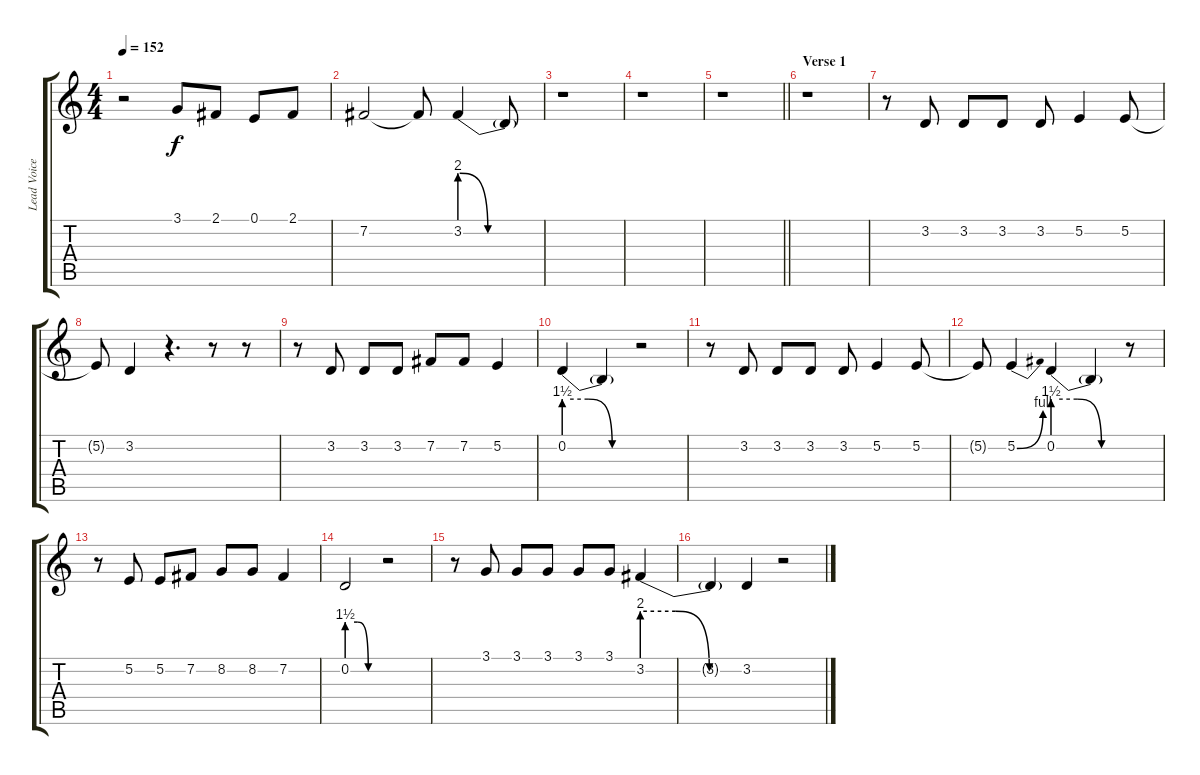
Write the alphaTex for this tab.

\track ("Lead Voice" "Lead Voice") {instrument oboe}
\staff {score tabs}
\tuning (E4 B3 G3 D3 A2 E2) {hide}
\ts (4 4)
\tempo 152
\clef g2
\ks c
r.2{dy f} 3.1.8 2.1.8 0.1.8 2.1.8 |
7.2.2 7.2{t}.8 3.2{be (custom 0 8 20 0 30 0 40 0 60 0)}.4 3.2{t}.8 |
r.1 |
r.1 |
\barLineRight lightlight
r.1 |
\section ("" "Verse 1")
r.1 |
r.8 3.2.8 3.2.8 3.2.8 3.2.8 5.2.4 5.2.8 |
5.2{t}.8 3.2.4 r.4{d} r.8 r.8 |
r.8 3.2.8 3.2.8 3.2.8 7.2.8 7.2.8 5.2.4 |
0.2{be (custom 0 6 20 6 40 0 60 0)}.4 0.2{t}.4 r.2 |
r.8 3.2.8 3.2.8 3.2.8 3.2.8 5.2.4 5.2.8 |
5.2{t}.8 5.2{be (bend 0 0 60 4)}.4 0.2{be (custom 0 6 20 6 40 0 60 0)}.4 0.2{t}.4 r.8 |
r.8 5.2.8 5.2.8 7.2.8 8.2.8 8.2.8 7.2.4 |
0.2{be (custom 0 6 20 6 40 0 60 0)}.2 r.2 |
r.8 3.1.8 3.1.8 3.1.8 3.1.8 3.1.8 3.2{be (custom 0 8 20 8 40 0 60 0)}.4 |
3.2{t}.4 3.2.4 r.2
